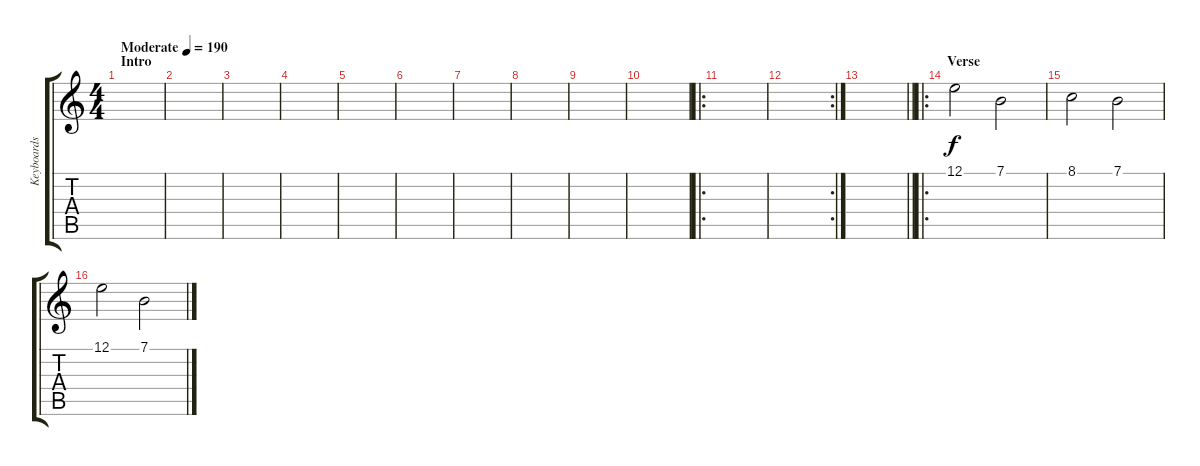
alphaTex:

\track ("Keyboards" "Keyboards") {instrument fx7echoes}
\staff {score tabs}
\tuning (E4 B3 G3 D3 A2 E2) {hide}
\ts (4 4)
\section ("" "Intro")
\tempo (190 "Moderate")
\clef g2
\ks c
|
|
|
|
|
|
|
|
|
|
\ro
|
\rc 2
|
\barLineRight lightlight
|
\ro
\section ("" "Verse")
12.1.2 7.1.2 |
8.1.2 7.1.2 |
12.1.2 7.1.2
